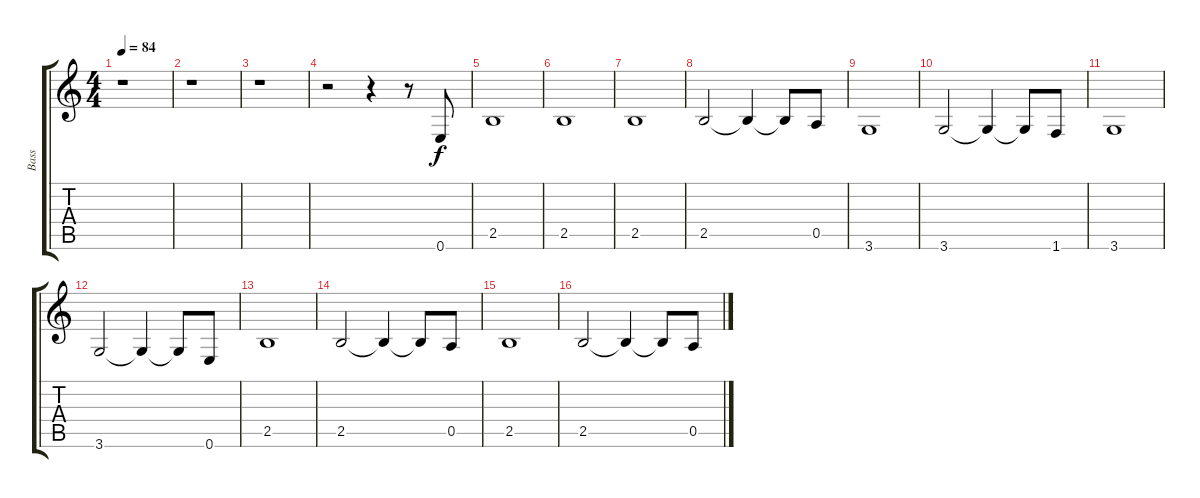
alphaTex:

\track ("Bass" "Bass") {instrument fretlessbass}
\staff {score tabs}
\tuning (E4 B3 G3 D3 A2 E2) {hide}
\ts (4 4)
\tempo 84
\clef g2
\ks c
r.1{dy f instrument fretlessbass} |
r.1 |
r.1 |
r.2 r.4 r.8 0.6.8 |
2.5.1 |
2.5.1 |
2.5.1 |
2.5.2 2.5{t}.4 2.5{t}.8 0.5.8 |
3.6.1 |
3.6.2 3.6{t}.4 3.6{t}.8 1.6.8 |
3.6.1 |
3.6.2 3.6{t}.4 3.6{t}.8 0.6.8 |
2.5.1 |
2.5.2 2.5{t}.4 2.5{t}.8 0.5.8 |
2.5.1 |
2.5.2 2.5{t}.4 2.5{t}.8 0.5.8
